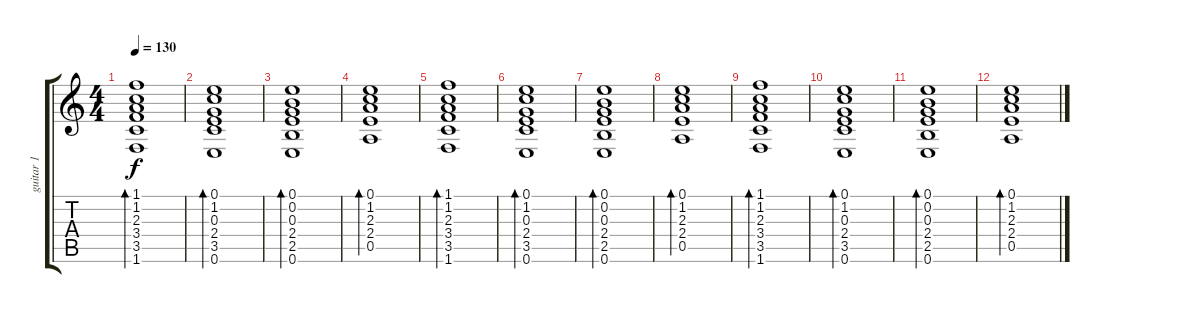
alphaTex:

\track ("guitar 1" "guitar 1") {instrument distortionguitar}
\staff {score tabs}
\tuning (E4 B3 G3 D3 A2 E2) {hide}
\ts (4 4)
\tempo 130
\clef g2
\ks c
(1.1 1.2 2.3 3.4 3.5 1.6).1{bd 480 dy f volume 10 instrument acousticguitarsteel} |
(0.1 1.2 0.3 2.4 3.5 0.6).1{bd 240} |
(0.1 0.2 0.3 2.4 2.5 0.6).1{bd 480 instrument acousticguitarsteel} |
(0.1 1.2 2.3 2.4 0.5).1{bd 240} |
(1.1 1.2 2.3 3.4 3.5 1.6).1{bd 240 instrument acousticguitarsteel} |
(0.1 1.2 0.3 2.4 3.5 0.6).1{bd 240} |
(0.1 0.2 0.3 2.4 2.5 0.6).1{bd 240 instrument acousticguitarsteel} |
(0.1 1.2 2.3 2.4 0.5).1{bd 240} |
(1.1 1.2 2.3 3.4 3.5 1.6).1{bd 240 instrument acousticguitarsteel} |
(0.1 1.2 0.3 2.4 3.5 0.6).1{bd 240} |
(0.1 0.2 0.3 2.4 2.5 0.6).1{bd 240 instrument acousticguitarsteel} |
(0.1 1.2 2.3 2.4 0.5).1{bd 240}
